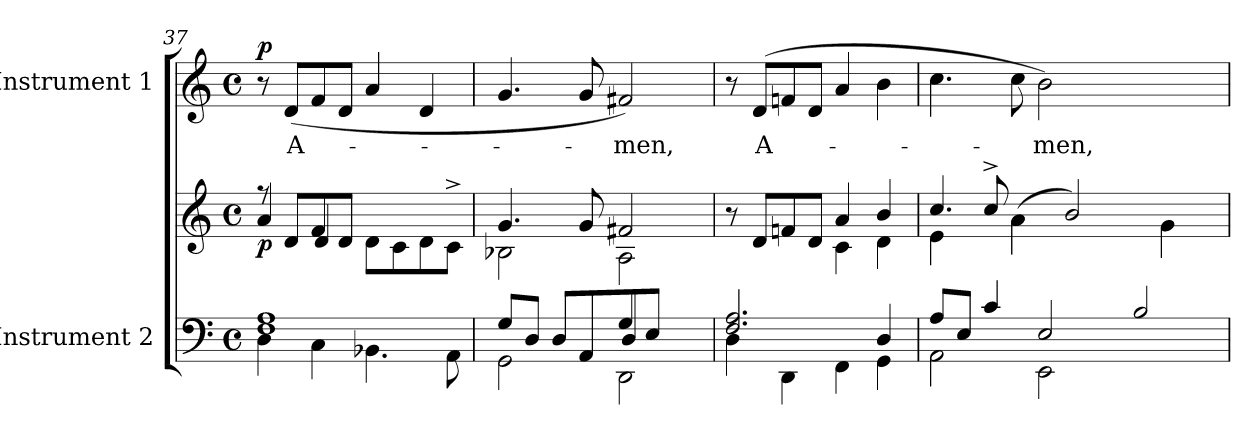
**kern	**kern	**dynam	**kern	**text	**dynam
*part2	*part2	*part2	*part1	*part1	*part1
*staff3	*staff2	*staff2/3	*staff1	*staff1	*staff1
*I"Instrument 2	*	*	*I"Instrument 1	*	*
*clefF4	*clefG2	*	*clefG2	*	*
*M4/4	*M4/4	*	*M4/4	*	*
*met(c)	*met(c)	*	*met(c)	*	*
=37	=37	=37	=37	=37	=37
*^	*^	*	*	*	*
!	!	!	!	!LO:DY:b	!	!	!LO:DY:b
1A 1F	4D\	8r	4a/	p	8r	.	p
!	!	!	!	!	!	!LO:LY:b:cj	!
.	.	8d/L	.	.	(<8d/L	A-	.
.	4C\	8f/	4d/	.	8f/	.	.
.	.	8d/J	.	.	8d/J	.	.
.	4.BB-X\	8d\L	2ryy	.	4a/	.	.
.	.	8c\	.	.	.	.	.
.	.	8d\	.	.	4d/	.	.
.	8AA\	8c^<\J	.	.	.	.	.
=38	=38	=38	=38	=38	=38	=38	=38
*	*^	*	*	*	*	*	*
2GG\	2ryy	8G/L	4.g/	2B-X\	.	4.g/	.	.
.	.	8D/J	.	.	.	.	.	.
.	.	8D/L	.	.	.	.	.	.
.	.	8AA/	8g/	.	.	8g/	.	.
!	!	!	!	!	!	!	!LO:LY:b:cj	!
2DD\	4G/	8D/	2f#X/	2A\	.	2f#X/)	-men,	.
.	.	8E/J	.	.	.	.	.	.
.	4ryy	4ryy	.	.	.	.	.	.
*	*v	*v	*	*	*	*	*	*
!!LO:LB:g=z
=39	=39	=39	=39	=39	=39	=39	=39
2.F/ 2.A/	4D\	8r	2ryy	.	8r	.	.
!	!	!	!	!	!	!LO:LY:b:cj	!
.	.	8d/L	.	.	(>8d/L	A-	.
.	4DD\	8fn/	.	.	8fn/	.	.
.	.	8d/J	.	.	8d/J	.	.
.	4FF\	4a/	4c\	.	4a/	.	.
4D/	4GG\	4b/	4d\	.	4b\	.	.
=40	=40	=40	=40	=40	=40	=40	=40
8A/L	2AA\	4e\	4.cc/	.	4.cc\	.	.
8E/J	.	.	.	.	.	.	.
4c/	.	8cc^>/	.	.	.	.	.
.	.	4a\	(<4a\	.	8cc\	.	.
!	!	!	!	!	!	!LO:LY:b:cj	!
2E/	2EE\	.	.	.	2b\)	-men,	.
.	.	8ryy	2b/)	.	.	.	.
.	.	2.ryy	.	.	.	.	.
2B/	2ryy	.	.	.	2ryy	.	.
.	.	.	4g\	.	.	.	.
.	.	.	8ryy	.	.	.	.
*v	*v	*	*	*	*	*	*
*	*v	*v	*	*	*	*
=	=	=	=	=	=
*-	*-	*-	*-	*-	*-
